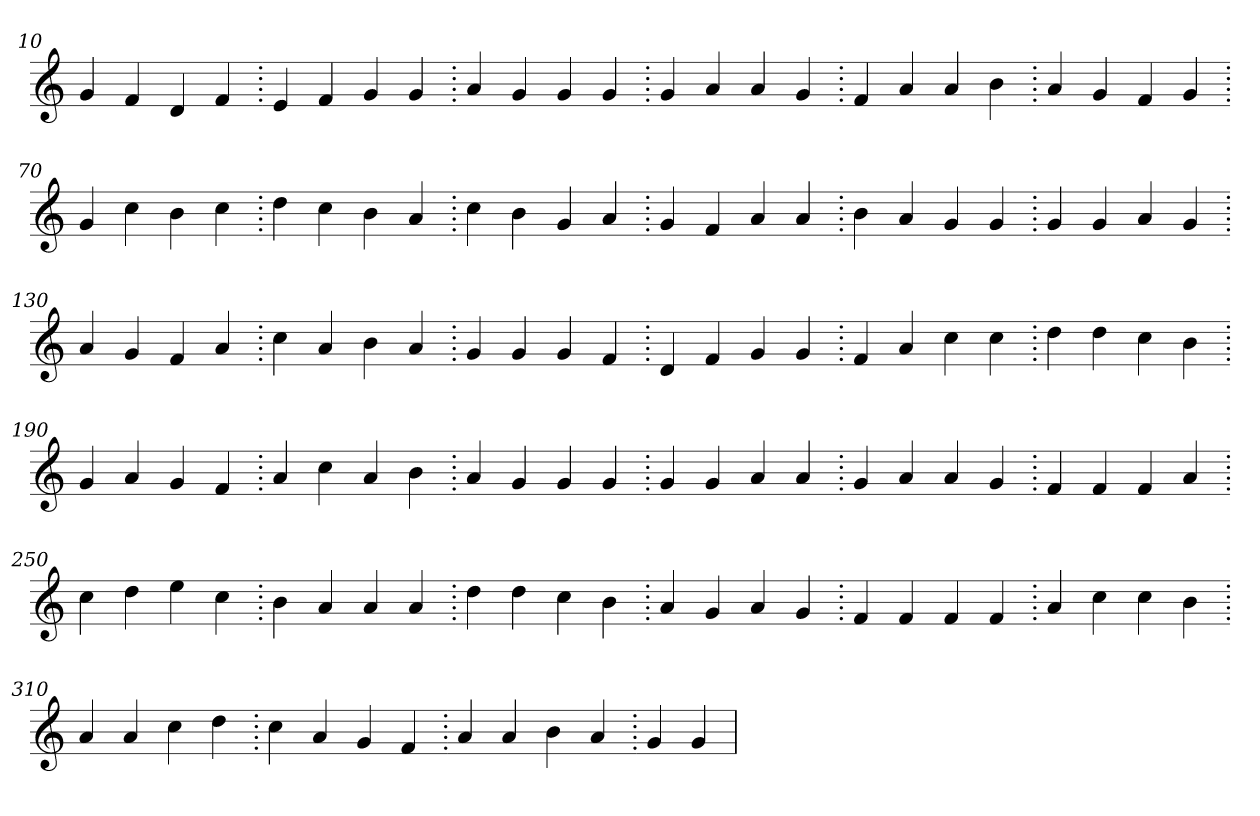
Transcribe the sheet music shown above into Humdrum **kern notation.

**kern
*part1
*staff1
*clefG2
=10.
4g
4f
4d
4f
=20.
4e
4f
4g
4g
=30.
4a
4g
4g
4g
=40.
4g
4a
4a
4g
=50.
4f
4a
4a
4b
=60.
4a
4g
4f
4g
=70.
4g
4cc
4b
4cc
=80.
4dd
4cc
4b
4a
=90.
4cc
4b
4g
4a
=100.
4g
4f
4a
4a
=110.
4b
4a
4g
4g
=120.
4g
4g
4a
4g
=130.
4a
4g
4f
4a
=140.
4cc
4a
4b
4a
=150.
4g
4g
4g
4f
=160.
4d
4f
4g
4g
=170.
4f
4a
4cc
4cc
=180.
4dd
4dd
4cc
4b
=190.
4g
4a
4g
4f
=200.
4a
4cc
4a
4b
=210.
4a
4g
4g
4g
=220.
4g
4g
4a
4a
=230.
4g
4a
4a
4g
=240.
4f
4f
4f
4a
=250.
4cc
4dd
4ee
4cc
=260.
4b
4a
4a
4a
=270.
4dd
4dd
4cc
4b
=280.
4a
4g
4a
4g
=290.
4f
4f
4f
4f
=300.
4a
4cc
4cc
4b
=310.
4a
4a
4cc
4dd
=320.
4cc
4a
4g
4f
=330.
4a
4a
4b
4a
=340.
4g
4g
=
*-
